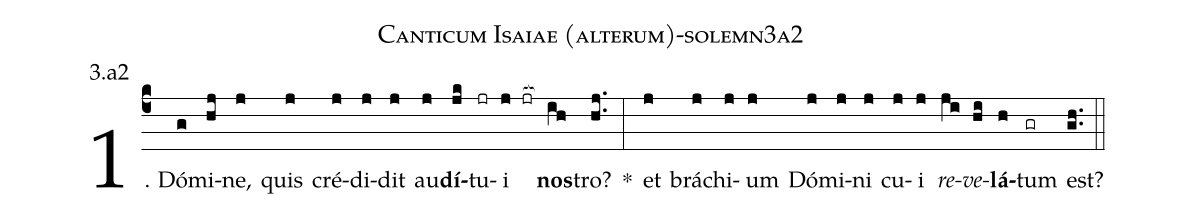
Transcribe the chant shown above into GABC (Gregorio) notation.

name: Canticum Isaiae (alterum)-solemn3a2;
annotation: 3.a2;
%%
(c4)1. Dó(g)mi(hj)ne,(j) quis(j) cré(j)di(j)dit(j) au(j)<b>dí</b>(jk)tu(jr)i(j jr[ocb:1{]) <b>nos</b>(ih[ocb:0}])tro?(hj..) *(:) et(j) brá(j)chi(j)um(j) Dó(j)mi(j)ni(j) cu(j)i(j) <i>re</i>(ji)<i>ve</i>(hi)<b>lá</b>(h)tum(gr) est?(gh..) (::)
